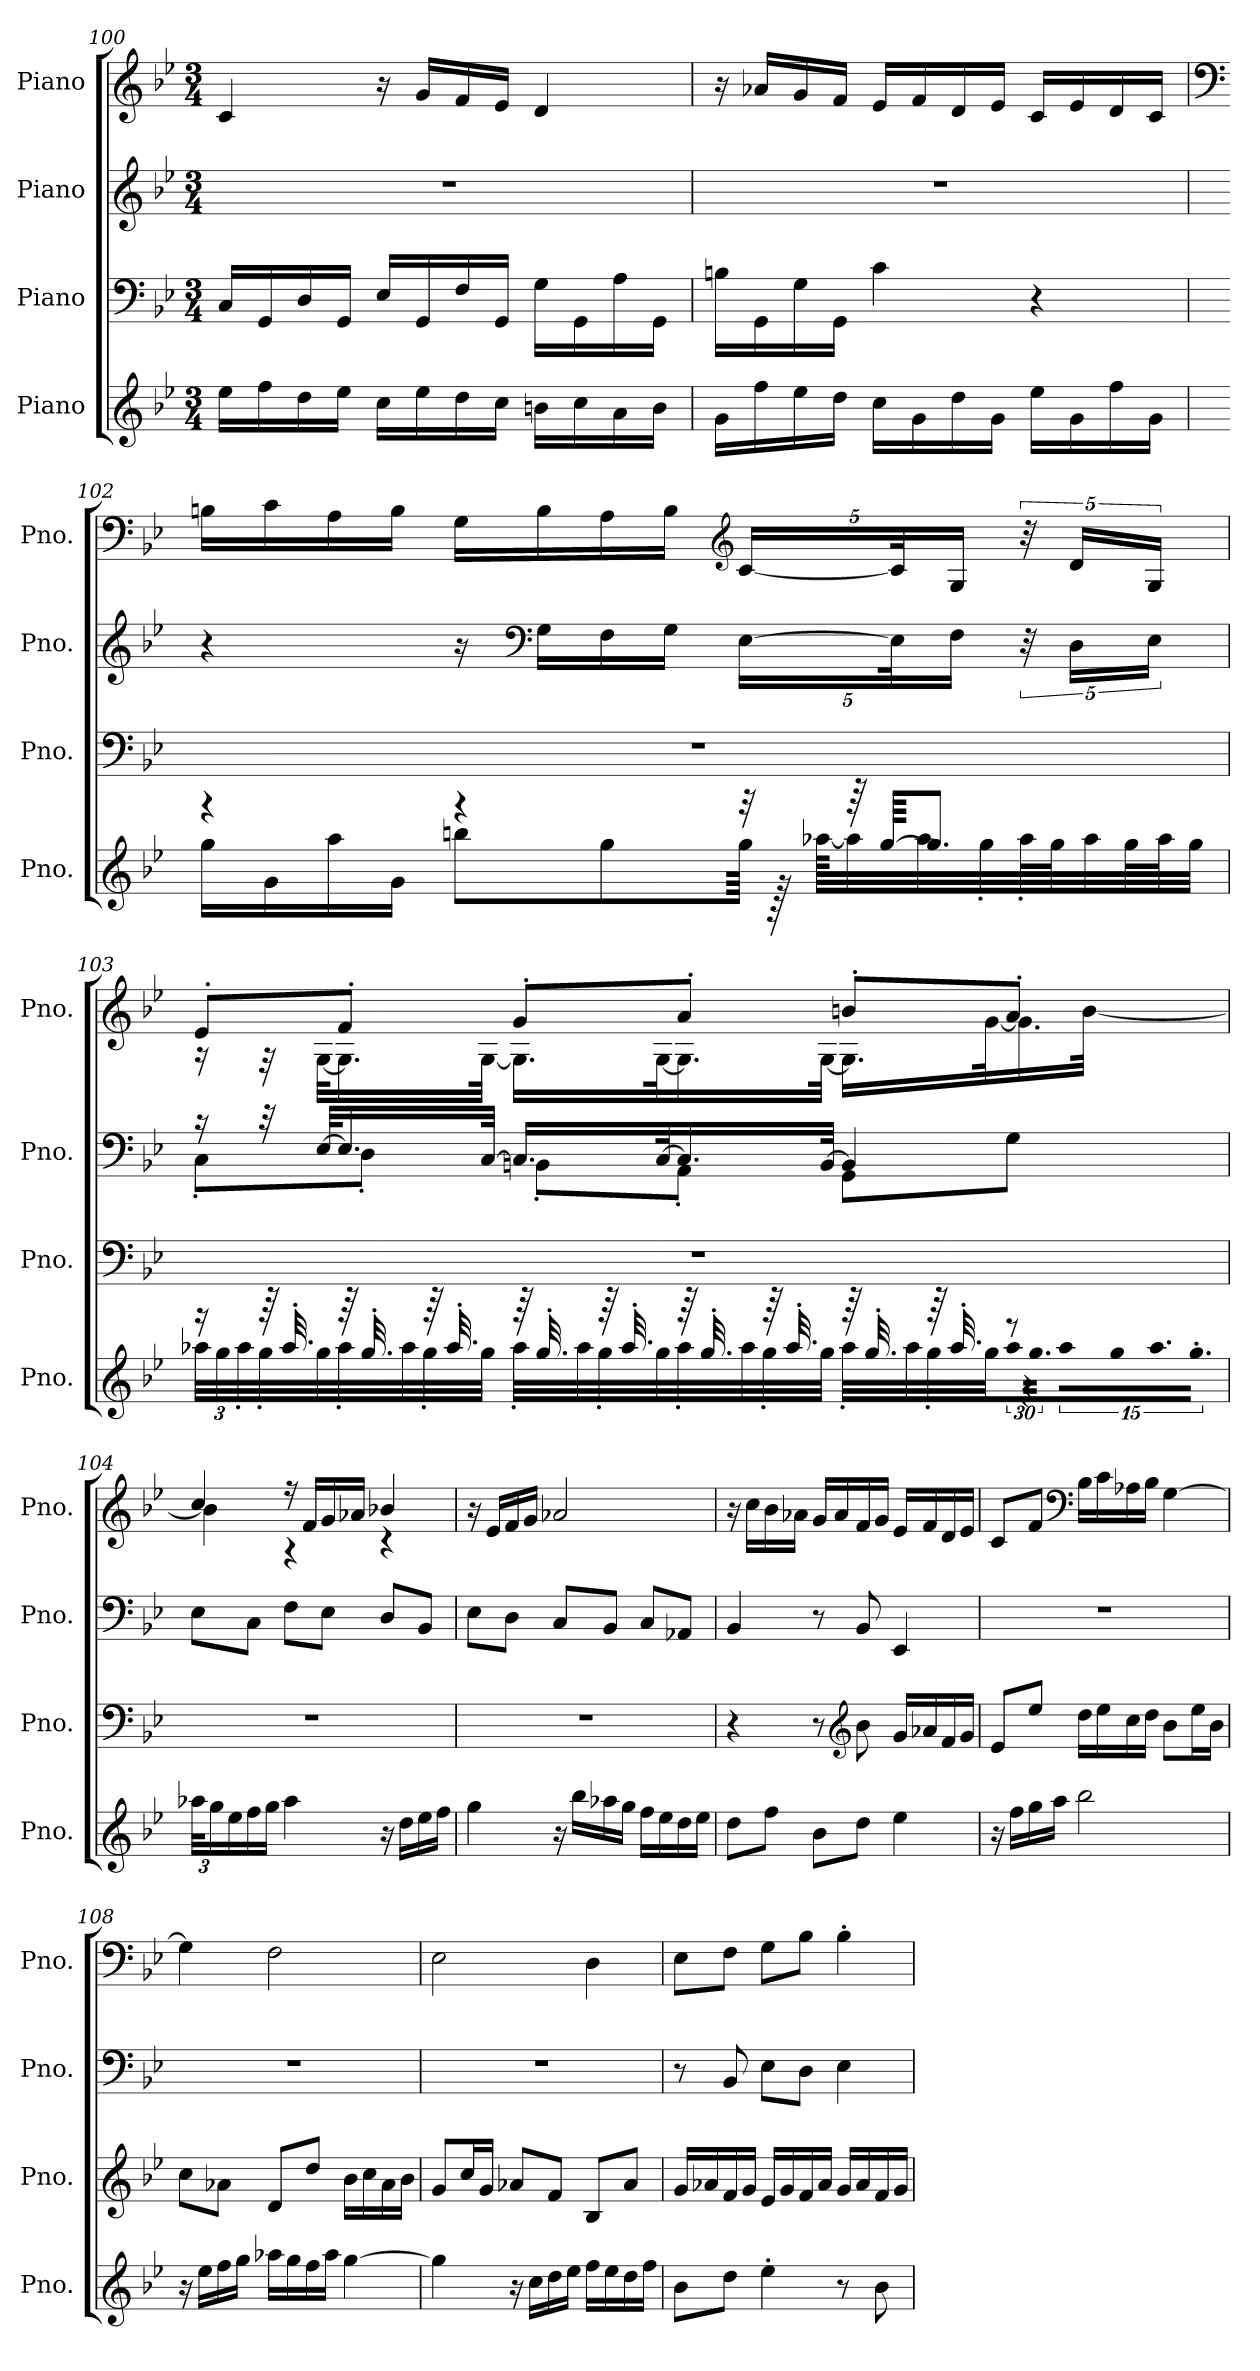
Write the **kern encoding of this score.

**kern	**kern	**kern	**kern
*part4	*part3	*part2	*part1
*staff4	*staff3	*staff2	*staff1
*I"Piano	*I"Piano	*I"Piano	*I"Piano
*I'Pno.	*I'Pno.	*I'Pno.	*I'Pno.
*clefG2	*clefF4	*clefG2	*clefG2
*k[b-e-]	*k[b-e-]	*k[b-e-]	*k[b-e-]
*M3/4	*M3/4	*M3/4	*M3/4
=100	=100	=100	=100
16ee-\LL	16C/LL	2.r	4c/
16ff\	16GG/	.	.
16dd\	16D/	.	.
16ee-\JJ	16GG/JJ	.	.
16cc\LL	16E-/LL	.	16r
16ee-\	16GG/	.	16g/LL
16dd\	16F/	.	16f/
16cc\JJ	16GG/JJ	.	16e-/JJ
16bn\LL	16G\LL	.	4d/
16cc\	16GG\	.	.
16a\	16A\	.	.
16b\JJ	16GG\JJ	.	.
!!LO:PB:g=z
=101	=101	=101	=101
16g\LL	16Bn\LL	2.r	16r
16ff\	16GG\	.	16a-X/LL
16ee-\	16G\	.	16g/
16dd\JJ	16GG\JJ	.	16f/JJ
16cc\LL	4c\	.	16e-/LL
16g\	.	.	16f/
16dd\	.	.	16d/
16g\JJ	.	.	16e-/JJ
16ee-\LL	4r	.	16c/LL
16g\	.	.	16e-/
16ff\	.	.	16d/
16g\JJ	.	.	16c/JJ
=102	=102	=102	=102
*	*	*	*clefF4
*^	*	*	*
4r	16gg\LL	2.r	4r	16Bn\LL
.	16g\	.	.	16c\
.	16aa\	.	.	16A\
.	16g\JJ	.	.	16B\JJ
4r	8bbn\L	.	16r	16G\LL
*	*	*	*clefF4	*
.	.	.	16G\LL	16B\
.	8gg\	.	16F\	16A\
.	.	.	16G\JJ	16B\JJ
*	*	*	*	*clefG2
32r	64gg\Jkkk	.	[20E-\LL	[20c/LL
.	128r	.	.	.
.	[128aa-X\KKLLL	.	.	.
64r	32aa-\]	.	.	.
[64gg/KKKL	.	.	.	.
.	.	.	40E-\K]	40c/K]
8.gg/J]	32aa-\	.	.	.
.	.	.	20F\JJ	20G/JJ
.	32gg'\	.	.	.
.	64aa-'\L	.	40r	40r
.	64gg\J	.	.	.
.	.	.	20D\LL	20d/LL
.	32aa-\	.	.	.
.	64gg\L	.	.	.
.	.	.	20E-\JJ	20G/JJ
.	64aa-\J	.	.	.
.	32gg\JJJ	.	.	.
!!LO:LB:g=z
=103	=103	=103	=103	=103
*	*Xbrackettup	*	*	*
*	*	*	*^	*^
16r	48aa-X\LLL	2.r	16r	8C'\L	8e-'/L	16r
.	48gg\	.	.	.	.	.
.	48aa-'\	.	.	.	.	.
64r	32gg'\	.	32r	.	.	32r
32.aa-'/	.	.	.	.	.	.
.	32gg\	.	[32E-/KLL	.	.	[32G\KLL
64r	32aa-'\	.	16.E-/]	8D'\J	8f'/J	16.G\]
32.gg'/	.	.	.	.	.	.
.	32aa-\	.	.	.	.	.
64r	32gg'\	.	.	.	.	.
32.aa-'/	.	.	.	.	.	.
.	32gg\JJJ	.	[32C/JJk	.	.	[32G\JJk
64r	32aa-'\LLL	.	16.C/LL]	8BBn'\L	8g'/L	16.G\LL]
32.gg'/	.	.	.	.	.	.
.	32aa-\	.	.	.	.	.
64r	32gg'\	.	.	.	.	.
32.aa-'/	.	.	.	.	.	.
.	32gg\	.	[32C/K	.	.	[32G\K
64r	32aa-'\	.	16.C/]	8AA'\J	8a'/J	16.G\]
32.gg'/	.	.	.	.	.	.
.	32aa-\	.	.	.	.	.
64r	32gg'\	.	.	.	.	.
32.aa-'/	.	.	.	.	.	.
.	32gg\JJJ	.	[32BB/JJk	.	.	[32G\JJk
64r	32aa-'\LLL	.	4BB/]	8GG\L	8bn'/L	16.G\LL]
32.gg'/	.	.	.	.	.	.
.	32aa-\	.	.	.	.	.
64r	32gg'\	.	.	.	.	.
32.aa-'/	.	.	.	.	.	.
.	32gg\	.	.	.	.	[32g\K
*	*brackettup	*	*	*	*	*
!	!LO:N:vis=256%9	!	!	!	!	!
8r	960%17aa-\JJJk	.	.	8G\J	8a'/J	16.g\]
!	!LO:N:vis=128	!	!	!	!	!
.	1920%17r	.	.	.	.	.
!	!LO:N:vis=256.	!	!	!	!	!
.	1920%17gg\	.	.	.	.	.
.	1920ryy	.	.	.	.	.
!	!LO:N:vis=256%9	!	!	!	!	!
.	960%17aa-\KLLL	.	.	.	.	.
!	!LO:N:vis=32	!	!	!	!	!
.	640%23gg\	.	.	.	.	.
!	!LO:N:vis=256.	!	!	!	!	!
.	1920%17aa-\KL	.	.	.	.	.
.	.	.	.	.	.	[32b\JJk
!	!LO:N:vis=32.	!	!	!	!	!
.	640%17gg'\JJJJ	.	.	.	.	.
*v	*v	*	*v	*v	*	*
!!LO:LB:g=z	!!
=104	=104	=104	=104	=104
*Xbrackettup	*	*	*	*
48aa-X\KLL	2.r	8E-\L	4cc/	4b\]
24gg\	.	.	.	.
16ee-\	.	.	.	.
16ff\	.	8C\J	.	.
16gg\JJ	.	.	.	.
4aa-\	.	8F\L	16r	4r
.	.	.	16f/LL	.
.	.	8E-\J	16g/	.
.	.	.	16a-X/JJ	.
16r	.	8D/L	4b-X/	4r
16dd\LL	.	.	.	.
16ee-\	.	8BB-/J	.	.
16ff\JJ	.	.	.	.
*	*	*	*v	*v
=105	=105	=105	=105
4gg\	2.r	8E-\L	16r
.	.	.	16e-/LL
.	.	8D\J	16f/
.	.	.	16g/JJ
16r	.	8C/L	2a-X/
16bb-\LL	.	.	.
16aa-X\	.	8BB-/J	.
16gg\JJ	.	.	.
16ff\LL	.	8C/L	.
16ee-\	.	.	.
16dd\	.	8AA-X/J	.
16ee-\JJ	.	.	.
=106	=106	=106	=106
8dd\L	4r	4BB-/	16r
.	.	.	16cc\LL
8ff\J	.	.	16b-\
.	.	.	16a-X\JJ
8b-\L	8r	8r	16g/LL
.	.	.	16a-/
*	*clefG2	*	*
8dd\J	8b-\	8BB-/	16f/
.	.	.	16g/JJ
4ee-\	16g/LL	4EE-/	16e-/LL
.	16a-X/	.	16f/
.	16f/	.	16d/
.	16g/JJ	.	16e-/JJ
!!LO:PB:g=z
=107	=107	=107	=107
16r	8e-/L	2.r	8c/L
16ff\LL	.	.	.
16gg\	8ee-/J	.	8f/J
16aa\JJ	.	.	.
*	*	*	*clefF4
2bb-\	16dd\LL	.	16B-\LL
.	16ee-\	.	16c\
.	16cc\	.	16A-X\
.	16dd\JJ	.	16B-\JJ
.	8b-\L	.	[4G\
.	16ee-\L	.	.
.	16b-\JJ	.	.
=108	=108	=108	=108
16r	8cc\L	2.r	4G\]
16ee-\LL	.	.	.
16ff\	8a-X\J	.	.
16gg\JJ	.	.	.
16aa-X\LL	8d/L	.	2F\
16gg\	.	.	.
16ff\	8dd/J	.	.
16aa-\JJ	.	.	.
[4gg\	16b-\LL	.	.
.	16cc\	.	.
.	16a-\	.	.
.	16b-\JJ	.	.
=109	=109	=109	=109
4gg\]	8g/L	2.r	2E-\
.	16cc/L	.	.
.	16g/JJ	.	.
16r	8a-X/L	.	.
16cc\LL	.	.	.
16dd\	8f/J	.	.
16ee-\JJ	.	.	.
16ff\LL	8B-/L	.	4D\
16ee-\	.	.	.
16dd\	8a-/J	.	.
16ff\JJ	.	.	.
!!LO:LB:g=z
=110	=110	=110	=110
8b-\L	16g/LL	8r	8E-\L
.	16a-X/	.	.
8dd\J	16f/	8BB-/	8F\J
.	16g/JJ	.	.
4ee-'\	16e-/LL	8E-\L	8G\L
.	16g/	.	.
.	16f/	8D\J	8B-\J
.	16a-/JJ	.	.
8r	16g/LL	4E-\	4B-'\
.	16a-/	.	.
8b-\	16f/	.	.
.	16g/JJ	.	.
=	=	=	=
*-	*-	*-	*-
